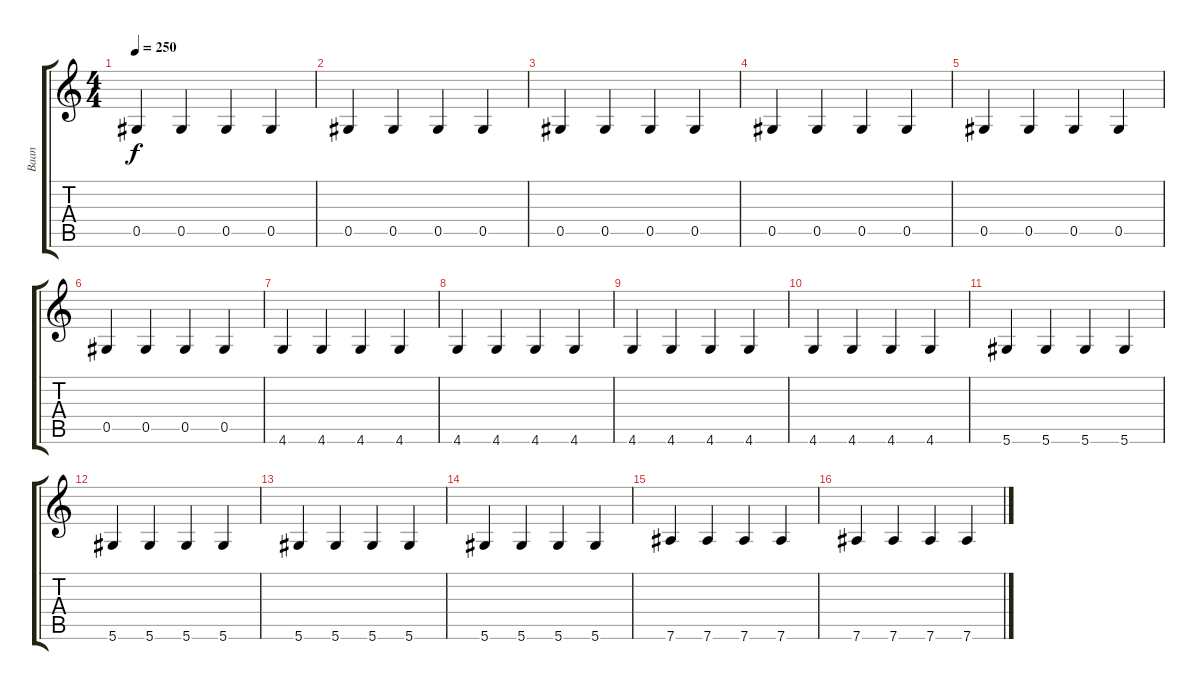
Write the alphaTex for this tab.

\track ("Baan" "Baan") {instrument electricbassfinger}
\staff {score tabs}
\tuning (Eb4 Bb3 Gb3 Db3 Ab2 Eb2) {hide}
\ts (4 4)
\tempo 250
\clef g2
\ks c
0.5.4{dy f} 0.5.4 0.5.4 0.5.4 |
0.5.4 0.5.4 0.5.4 0.5.4 |
0.5.4 0.5.4 0.5.4 0.5.4 |
0.5.4 0.5.4 0.5.4 0.5.4 |
0.5.4 0.5.4 0.5.4 0.5.4 |
0.5.4 0.5.4 0.5.4 0.5.4 |
4.6.4 4.6.4 4.6.4 4.6.4 |
4.6.4 4.6.4 4.6.4 4.6.4 |
4.6.4 4.6.4 4.6.4 4.6.4 |
4.6.4 4.6.4 4.6.4 4.6.4 |
5.6.4 5.6.4 5.6.4 5.6.4 |
5.6.4 5.6.4 5.6.4 5.6.4 |
5.6.4 5.6.4 5.6.4 5.6.4 |
5.6.4 5.6.4 5.6.4 5.6.4 |
7.6.4 7.6.4 7.6.4 7.6.4 |
7.6.4 7.6.4 7.6.4 7.6.4
